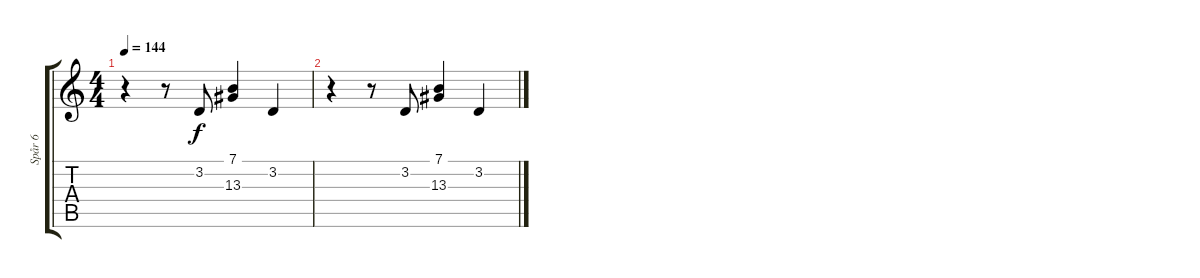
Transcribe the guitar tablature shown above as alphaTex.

\track ("Spår 6" "Spår 6") {instrument woodblock}
\staff {score tabs}
\tuning (E4 B3 G3 D3 A2 E2) {hide}
\ts (4 4)
\tempo 144
\clef g2
\ks c
r.4{dy f} r.8 3.2.8 (7.1 13.3).4 3.2.4 |
r.4 r.8 3.2.8 (7.1 13.3).4 3.2.4
